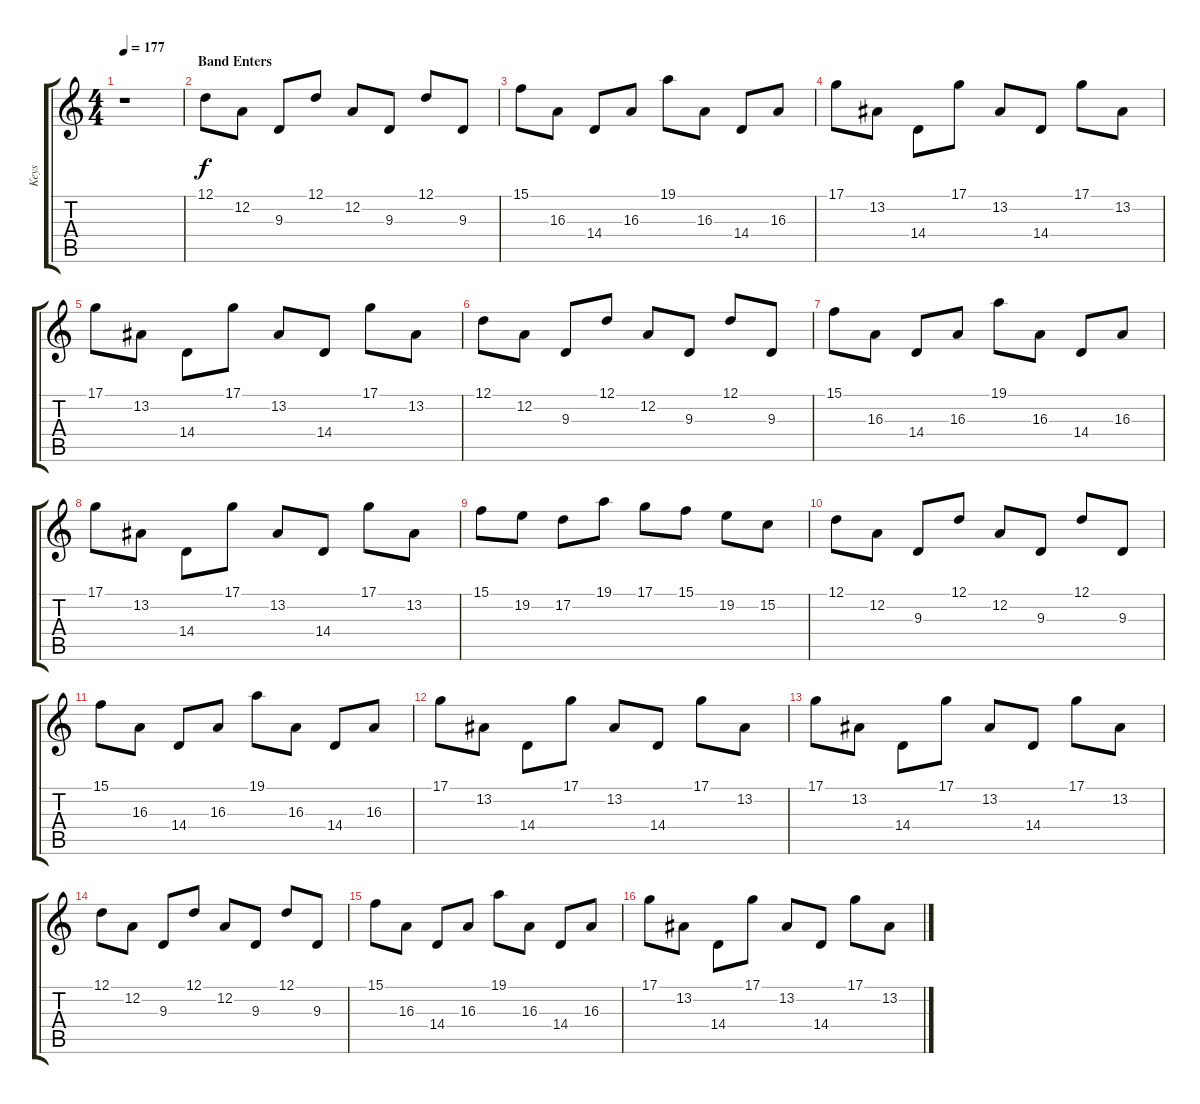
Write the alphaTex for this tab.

\track ("Keys" "Keys") {instrument lead1square}
\staff {score tabs}
\tuning (D4 A3 F3 C3 G2 D2) {hide}
\ts (4 4)
\tempo 177
\clef g2
\ks c
r.1{dy f} |
\section ("" "Band Enters")
12.1.8 12.2.8 9.3.8 12.1.8 12.2.8 9.3.8 12.1.8 9.3.8 |
15.1.8 16.3.8 14.4.8 16.3.8 19.1.8 16.3.8 14.4.8 16.3.8 |
17.1.8 13.2.8 14.4.8 17.1.8 13.2.8 14.4.8 17.1.8 13.2.8 |
17.1.8 13.2.8 14.4.8 17.1.8 13.2.8 14.4.8 17.1.8 13.2.8 |
12.1.8 12.2.8 9.3.8 12.1.8 12.2.8 9.3.8 12.1.8 9.3.8 |
15.1.8 16.3.8 14.4.8 16.3.8 19.1.8 16.3.8 14.4.8 16.3.8 |
17.1.8 13.2.8 14.4.8 17.1.8 13.2.8 14.4.8 17.1.8 13.2.8 |
15.1.8 19.2.8 17.2.8 19.1.8 17.1.8 15.1.8 19.2.8 15.2.8 |
12.1.8 12.2.8 9.3.8 12.1.8 12.2.8 9.3.8 12.1.8 9.3.8 |
15.1.8 16.3.8 14.4.8 16.3.8 19.1.8 16.3.8 14.4.8 16.3.8 |
17.1.8 13.2.8 14.4.8 17.1.8 13.2.8 14.4.8 17.1.8 13.2.8 |
17.1.8 13.2.8 14.4.8 17.1.8 13.2.8 14.4.8 17.1.8 13.2.8 |
12.1.8 12.2.8 9.3.8 12.1.8 12.2.8 9.3.8 12.1.8 9.3.8 |
15.1.8 16.3.8 14.4.8 16.3.8 19.1.8 16.3.8 14.4.8 16.3.8 |
17.1.8 13.2.8 14.4.8 17.1.8 13.2.8 14.4.8 17.1.8 13.2.8
